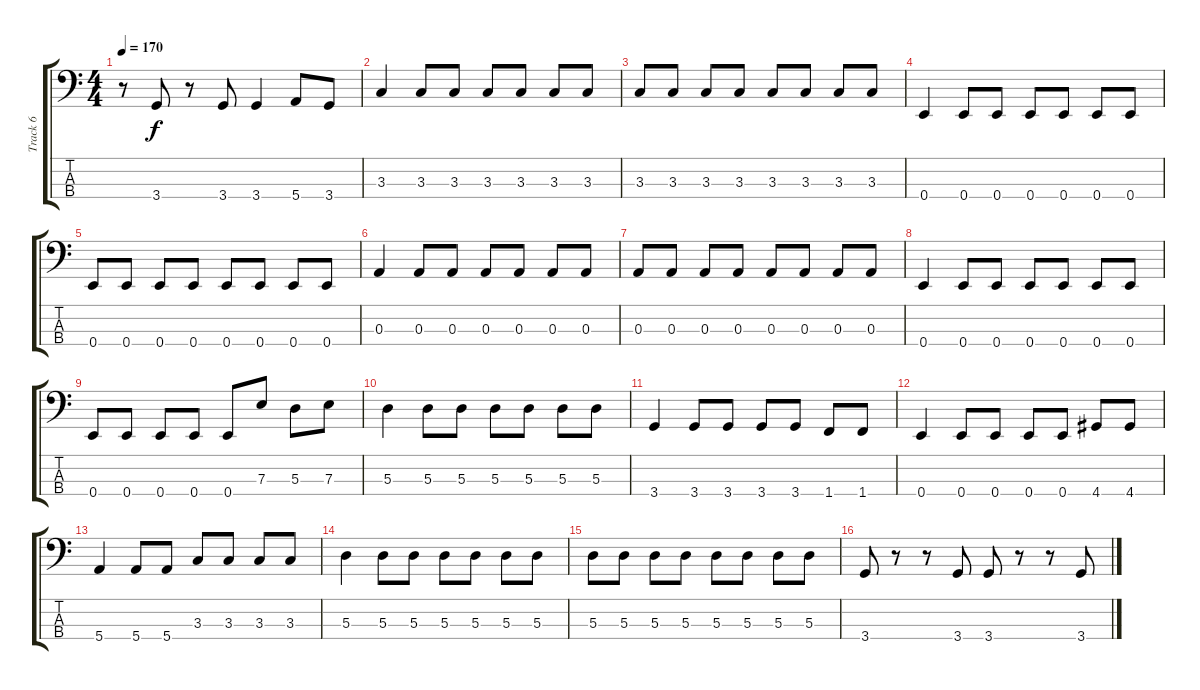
\track ("Track 6" "Track 6") {instrument synthbass2}
\staff {score tabs}
\tuning (G2 D2 A1 E1) {hide}
\ts (4 4)
\tempo 170
\clef f4
\ks c
r.8{dy f} 3.4.8 r.8 3.4.8 3.4.4 5.4.8 3.4.8 |
3.3.4 3.3.8 3.3.8 3.3.8 3.3.8 3.3.8 3.3.8 |
3.3.8 3.3.8 3.3.8 3.3.8 3.3.8 3.3.8 3.3.8 3.3.8 |
0.4.4 0.4.8 0.4.8 0.4.8 0.4.8 0.4.8 0.4.8 |
0.4.8 0.4.8 0.4.8 0.4.8 0.4.8 0.4.8 0.4.8 0.4.8 |
0.3.4 0.3.8 0.3.8 0.3.8 0.3.8 0.3.8 0.3.8 |
0.3.8 0.3.8 0.3.8 0.3.8 0.3.8 0.3.8 0.3.8 0.3.8 |
0.4.4 0.4.8 0.4.8 0.4.8 0.4.8 0.4.8 0.4.8 |
0.4.8 0.4.8 0.4.8 0.4.8 0.4.8 7.3.8 5.3.8 7.3.8 |
5.3.4 5.3.8 5.3.8 5.3.8 5.3.8 5.3.8 5.3.8 |
3.4.4 3.4.8 3.4.8 3.4.8 3.4.8 1.4.8 1.4.8 |
0.4.4 0.4.8 0.4.8 0.4.8 0.4.8 4.4.8 4.4.8 |
5.4.4 5.4.8 5.4.8 3.3.8 3.3.8 3.3.8 3.3.8 |
5.3.4 5.3.8 5.3.8 5.3.8 5.3.8 5.3.8 5.3.8 |
5.3.8 5.3.8 5.3.8 5.3.8 5.3.8 5.3.8 5.3.8 5.3.8 |
3.4.8 r.8 r.8 3.4.8 3.4.8 r.8 r.8 3.4.8
